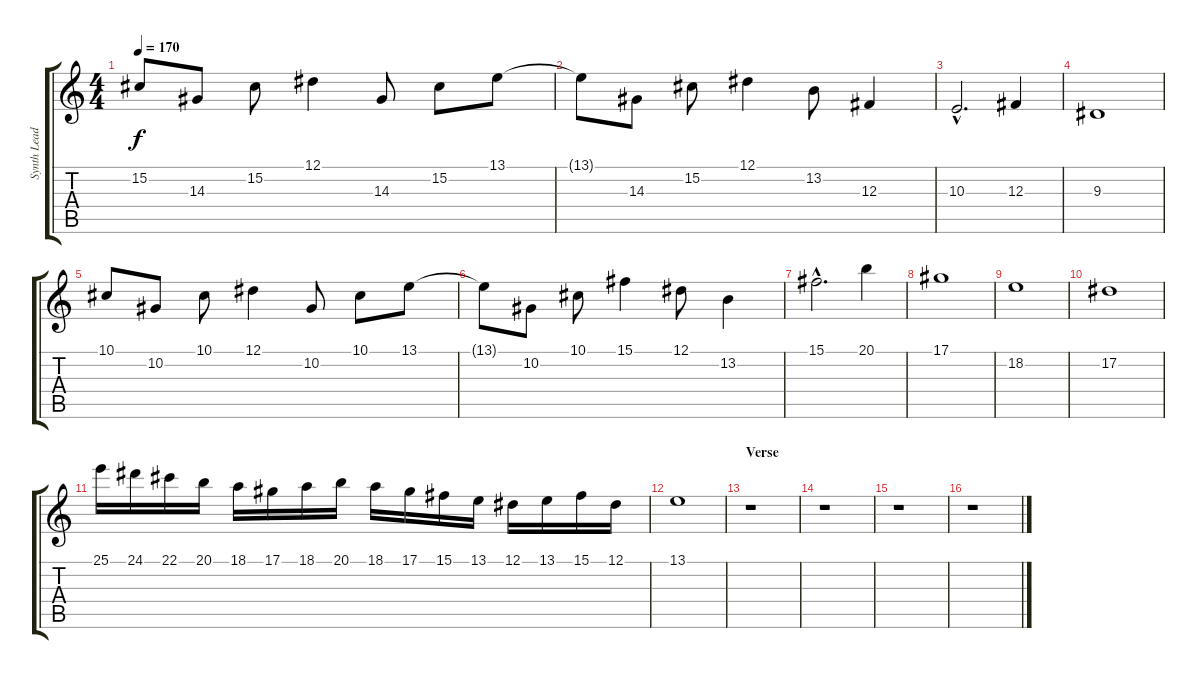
\track ("Synth Lead" "Synth Lead") {instrument lead2sawtooth}
\staff {score tabs}
\tuning (Eb4 Bb3 Gb3 Db3 Ab2 Eb2) {hide}
\ts (4 4)
\tempo 170
\clef g2
\ks c
15.2.8{dy f} 14.3.8 15.2.8 12.1.4 14.3.8 15.2.8 13.1.8 |
13.1{t}.8 14.3.8 15.2.8 12.1.4 13.2.8 12.3.4 |
10.3{hac}.2{d} 12.3.4 |
9.3.1 |
10.1.8 10.2.8 10.1.8 12.1.4 10.2.8 10.1.8 13.1.8 |
13.1{t}.8 10.2.8 10.1.8 15.1.4 12.1.8 13.2.4 |
15.1{hac}.2{d} 20.1.4 |
17.1.1 |
18.2.1 |
17.2.1 |
25.1.16 24.1.16 22.1.16 20.1.16 18.1.16 17.1.16 18.1.16 20.1.16 18.1.16 17.1.16 15.1.16 13.1.16 12.1.16 13.1.16 15.1.16 12.1.16 |
13.1.1 |
\section ("" "Verse")
r.1 |
r.1 |
r.1 |
r.1
